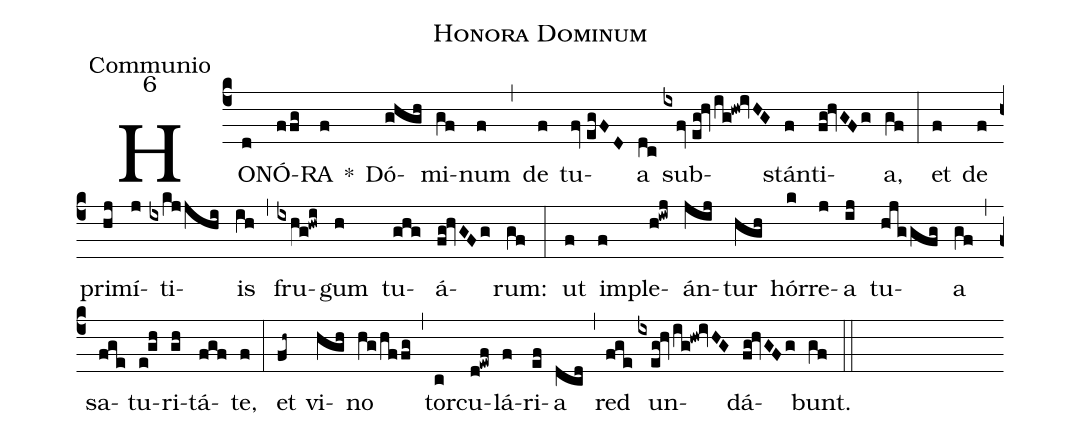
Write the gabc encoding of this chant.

name:Honora Dominum;
office-part:Communio;
mode:6;
%%
(c4) HO(d)NÓ(ffg)RA(f) *() Dó(ghgh)mi(gf)num(f) (,) de(f) tu(fv//egFD)a(dc) sub(ixfv//eg!hv/ig!hw!ivHG)stán(f)ti(fg!hvGFg)a,(gf) (:) et(f) de(f) pri(hj)mí(j)ti(ixkjjhi)is(ih) (,) fru(ixhg!hwi)gum(h) tu(ghg)á(fg!hvGFg)rum:(gf) (:) ut(f) im(f)ple(h!iwj)án(jij)tur(hgh) hór(k)re(j)a(ij) tu(hjggfg)a(gf) (,) sa(fge)tu(e!gh)ri(gh)tá(fgf)te,(f) (:) et(fh~) vi(hgh)no(hg/hffg) (,) tor(c)cu(d!ewf)lá(f)ri(ef)a(dcd) (,) red(fge) un(ixeg!hv/ig!hw!ivHG)dá(fg!hvGFg)bunt.(gf) (::)
